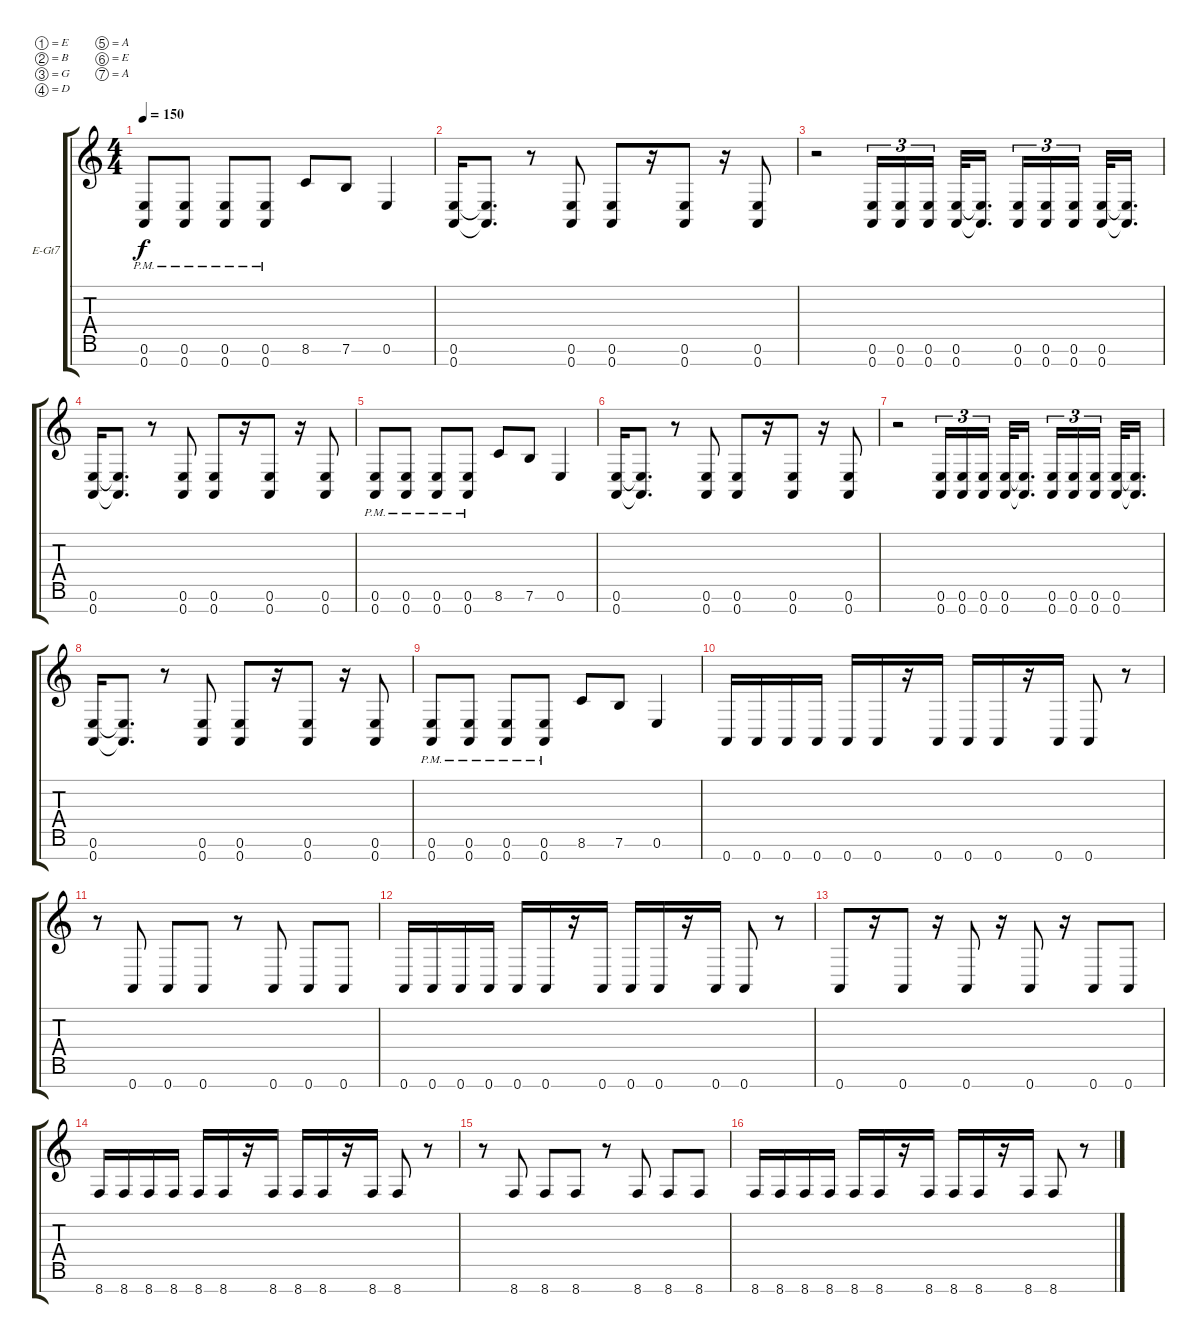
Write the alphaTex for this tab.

\bracketExtendMode groupsimilarinstruments
\firstSystemTrackNameOrientation horizontal
\otherSystemsTrackNameOrientation horizontal
\track ("ALEMAN" "E-Gt7") {instrument distortionguitar}
\staff {score tabs}
\tuning (E4 B3 G3 D3 A2 E2 A1)
\ts (4 4)
\tempo 150
\clef g2
\ks c
(0.6{pm} 0.7{pm}).8{dy f} (0.6{pm} 0.7{pm}).8 (0.6{pm} 0.7{pm}).8 (0.6{pm} 0.7{pm}).8 8.6.8 7.6.8 0.6.4 |
(0.6 0.7).16 (0.6{t} 0.7{t}).8{d} r.8 (0.6 0.7).8 (0.6 0.7).8 r.16 (0.6 0.7).8 r.16 (0.6 0.7).8 |
r.2 (0.6 0.7).16{tu (3 2)} (0.6 0.7).16{tu (3 2)} (0.6 0.7).16{tu (3 2)} (0.6 0.7).32 (0.6{t} 0.7{t}).16{d} (0.6 0.7).16{tu (3 2)} (0.6 0.7).16{tu (3 2)} (0.6 0.7).16{tu (3 2)} (0.6 0.7).32 (0.6{t} 0.7{t}).16{d} |
(0.6 0.7).16 (0.6{t} 0.7{t}).8{d} r.8 (0.6 0.7).8 (0.6 0.7).8 r.16 (0.6 0.7).8 r.16 (0.6 0.7).8 |
(0.6{pm} 0.7{pm}).8 (0.6{pm} 0.7{pm}).8 (0.6{pm} 0.7{pm}).8 (0.6{pm} 0.7{pm}).8 8.6.8 7.6.8 0.6.4 |
(0.6 0.7).16 (0.6{t} 0.7{t}).8{d} r.8 (0.6 0.7).8 (0.6 0.7).8 r.16 (0.6 0.7).8 r.16 (0.6 0.7).8 |
r.2 (0.6 0.7).16{tu (3 2)} (0.6 0.7).16{tu (3 2)} (0.6 0.7).16{tu (3 2)} (0.6 0.7).32 (0.6{t} 0.7{t}).16{d} (0.6 0.7).16{tu (3 2)} (0.6 0.7).16{tu (3 2)} (0.6 0.7).16{tu (3 2)} (0.6 0.7).32 (0.6{t} 0.7{t}).16{d} |
(0.6 0.7).16 (0.6{t} 0.7{t}).8{d} r.8 (0.6 0.7).8 (0.6 0.7).8 r.16 (0.6 0.7).8 r.16 (0.6 0.7).8 |
(0.6{pm} 0.7{pm}).8 (0.6{pm} 0.7{pm}).8 (0.6{pm} 0.7{pm}).8 (0.6{pm} 0.7{pm}).8 8.6.8 7.6.8 0.6.4 |
0.7.16 0.7.16 0.7.16 0.7.16 0.7.16 0.7.16 r.16 0.7.16 0.7.16 0.7.16 r.16 0.7.16 0.7.8 r.8 |
r.8 0.7.8 0.7.8 0.7.8 r.8 0.7.8 0.7.8 0.7.8 |
0.7.16 0.7.16 0.7.16 0.7.16 0.7.16 0.7.16 r.16 0.7.16 0.7.16 0.7.16 r.16 0.7.16 0.7.8 r.8 |
0.7.8 r.16 0.7.8 r.16 0.7.8 r.16 0.7.8 r.16 0.7.8 0.7.8 |
8.7.16 8.7.16 8.7.16 8.7.16 8.7.16 8.7.16 r.16 8.7.16 8.7.16 8.7.16 r.16 8.7.16 8.7.8 r.8 |
r.8 8.7.8 8.7.8 8.7.8 r.8 8.7.8 8.7.8 8.7.8 |
8.7.16 8.7.16 8.7.16 8.7.16 8.7.16 8.7.16 r.16 8.7.16 8.7.16 8.7.16 r.16 8.7.16 8.7.8 r.8
